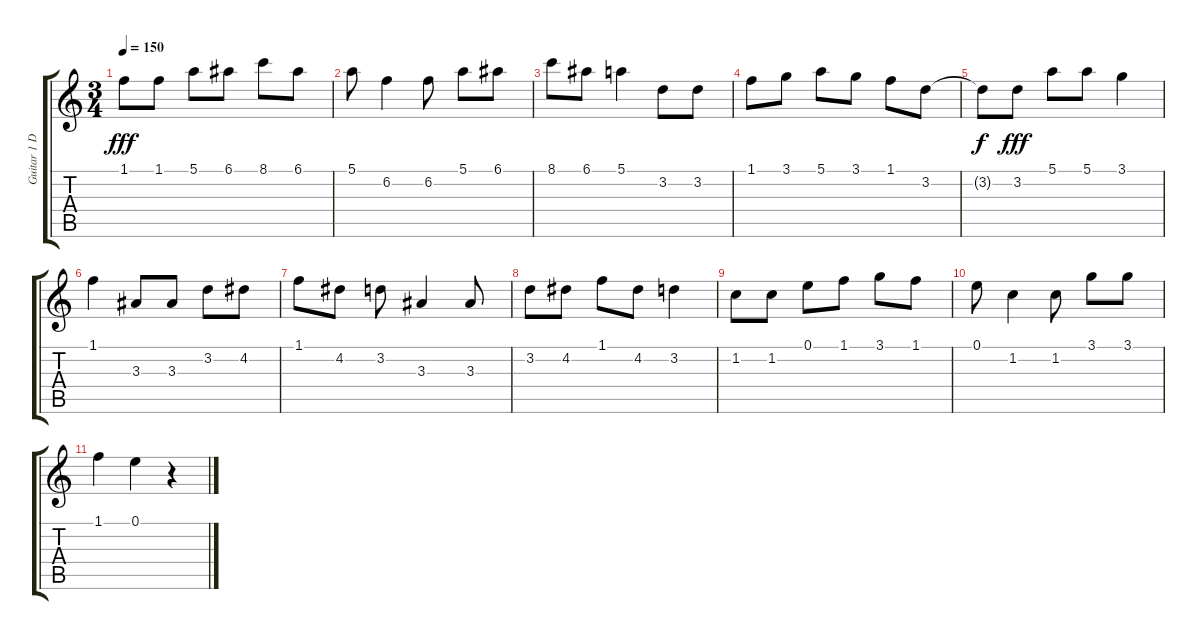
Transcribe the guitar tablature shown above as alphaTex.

\track ("Guitar 1 Distorted Parts" "Guitar 1 D") {instrument distortionguitar}
\staff {score tabs}
\tuning (E4 B3 G3 D3 A2 E2) {hide}
\ts (3 4)
\tempo 150
\clef g2
\ks c
1.1.8{dy fff} 1.1.8 5.1.8 6.1.8 8.1.8 6.1.8 |
5.1.8 6.2.4 6.2.8 5.1.8 6.1.8 |
8.1.8 6.1.8 5.1.4 3.2.8 3.2.8 |
1.1.8 3.1.8 5.1.8 3.1.8 1.1.8 3.2.8 |
3.2{t}.8{dy f} 3.2.8{dy fff} 5.1.8 5.1.8 3.1.4 |
1.1.4 3.3.8 3.3.8 3.2.8 4.2.8 |
1.1.8 4.2.8 3.2.8 3.3.4 3.3.8 |
3.2.8 4.2.8 1.1.8 4.2.8 3.2.4 |
1.2.8 1.2.8 0.1.8 1.1.8 3.1.8 1.1.8 |
0.1.8 1.2.4 1.2.8 3.1.8 3.1.8 |
1.1.4 0.1.4 r.4
